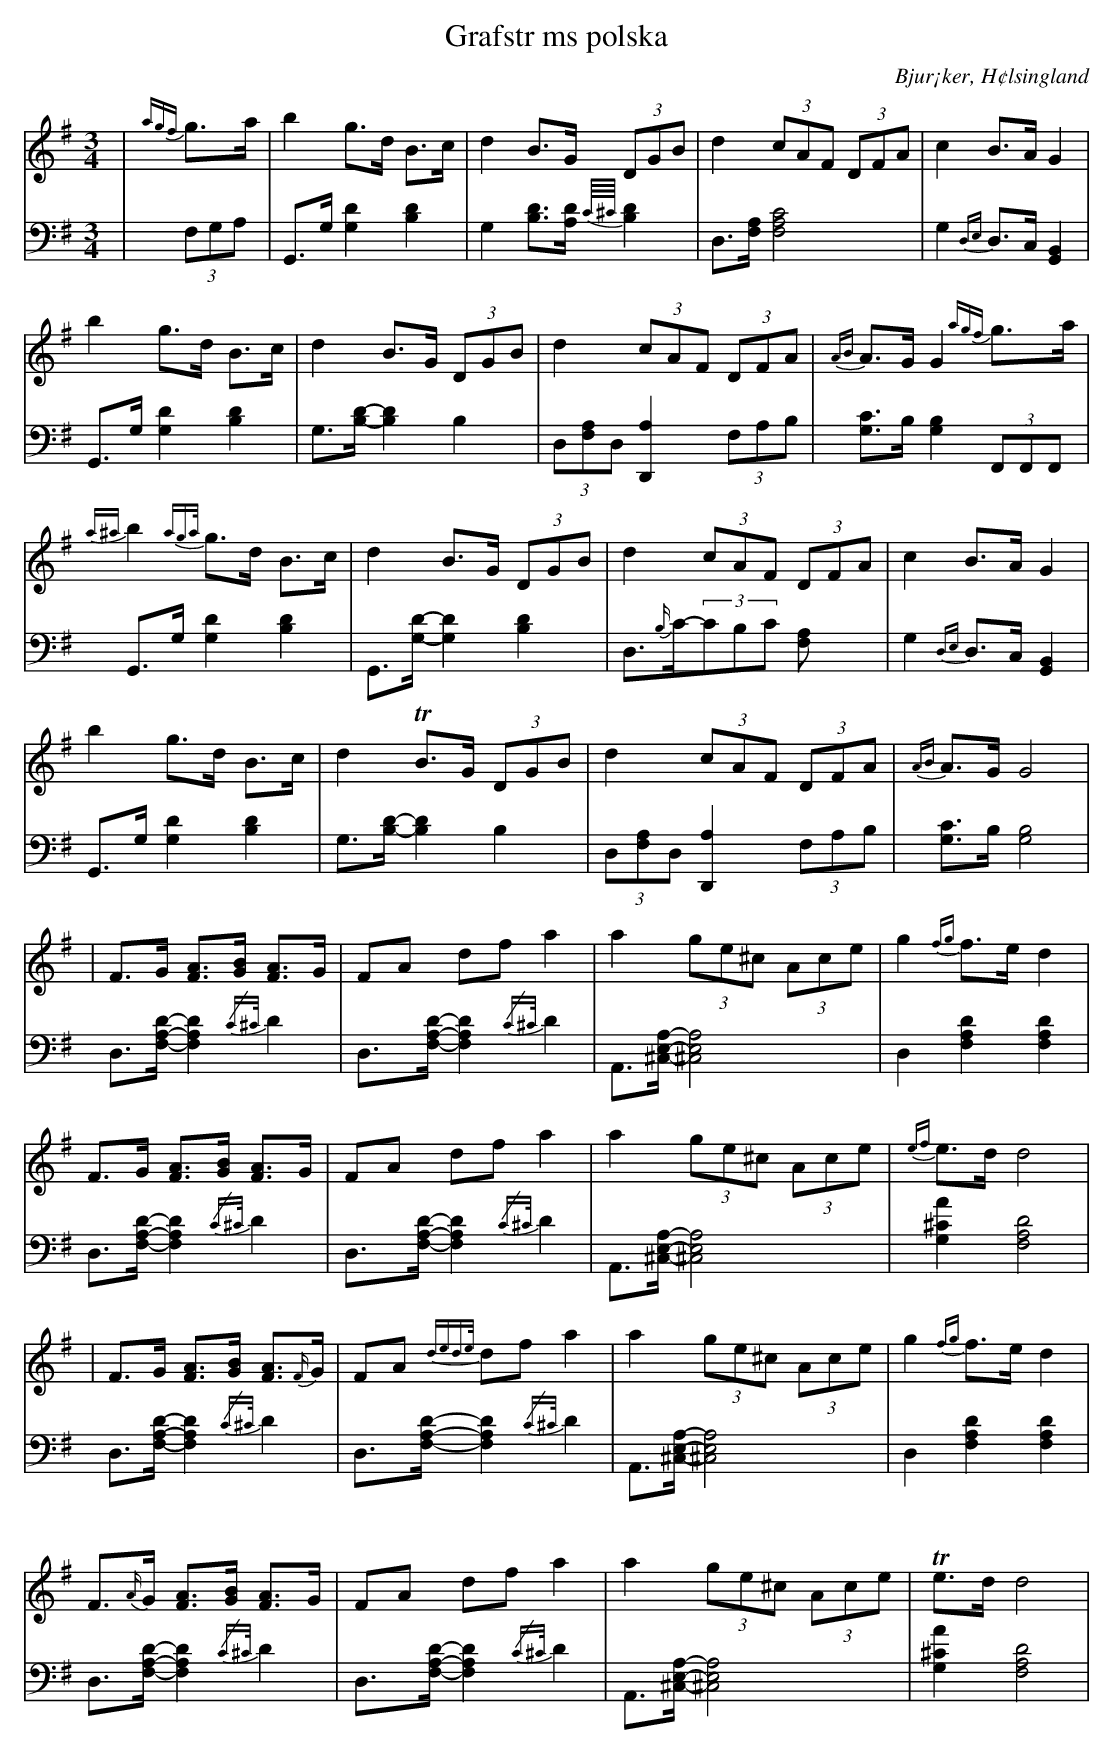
X:1
T: Grafstr ms polska
O: Bjur¡ker, H¢lsingland
M: 3/4
L: 1/8
K: G
V:1
V:2
V: 1
|{agf}g>a|b2 g>d B>c|d2 B>G (3DGB|d2 (3cAF (3DFA|c2 B>A G2|
b2 g>d B>c|d2 B>G (3DGB|d2 (3cAF (3DFA|{AB}A>G G2 {agf}g>a|
{a^a}b2 {aga/}g>d B>c|d2 B>G (3DGB|d2 (3cAF (3DFA|c2 B>A G2|
b2 g>d B>c|d2 TB>G (3DGB|d2 (3cAF (3DFA|{AB}A>G G4|
|F>G [FA]>[GB] [FA]>G |FA df a2 |a2 (3ge^c (3Ace |g2 {fg}f>e d2 |
F>G [FA]>[GB] [FA]>G |FA df a2 |a2 (3ge^c (3Ace |{ef}e>d d4|
|F>G [FA]>[GB] [FA]>{F/}G |FA {dede/}df a2 |a2 (3ge^c (3Ace |g2 {fg}f>e d2 |
F>{A/}G [FA]>[GB] [FA]>G |FA df a2 |a2 (3ge^c (3Ace |Te>d d4|
V:2 clef=bass
|(3F,G,A, | G,,>G, [G,2D2] [B,2D2]|G,2 [B,D]>[A,D] {C//^C//}[B,D]2|D,>[F,A,] [F,4A,4C4]| G,2 {D,E,}D,>C, [G,,2B,,2]|
 G,,>G, [G,2D2] [B,2D2]|G,>[B,D]-[B,2D2] B,2|(3D,[F,A,]D, [D,,2A,2] (3F,A,B,| [G,C]>B, [G,2B,2](3F,,F,,F,,|
G,,>G, [G,2D2] [B,2D2]|G,,>[G,D]-[G,2D2] [B,2D2]|D,>{B,/}C-(3CB,C [F,2A,]| G,2 {D,E,}D,>C, [G,,2B,,2]|
 G,,>G, [G,2D2] [B,2D2]|G,>[B,D]-[B,2D2] B,2|(3D,[F,A,]D, [D,,2A,2] (3F,A,B,| [G,C]>B, [G,4B,4]|
D,>[F,A,D]-[F,2A,2D2] {/C^C/}D2|D,>[F,A,D]-[F,2A,2D2] {/C^C/}D2| A,,>[^C,E,A,]-[^C,4E,4A,4]|D,2 [F,2A,2D2] [F,2A,2D2] |
D,>[F,A,D]-[F,2A,2D2] {/C^C/}D2| D,>[F,A,D]-[F,2A,2D2] {/C^C/}D2| A,,>[^C,E,A,]-[^C,4E,4A,4]| [G,2A2^C2] [F,4A,4D4]|
D,>[F,A,D]-[F,2A,2D2] {/C^C/}D2|D,>[F,A,D]-[F,2A,2D2] {/C^C/}D2| A,,>[^C,E,A,]-[^C,4E,4A,4]|D,2 [F,2A,2D2] [F,2A,2D2] |
D,>[F,A,D]-[F,2A,2D2] {/C^C/}D2| D,>[F,A,D]-[F,2A,2D2] {/C^C/}D2| A,,>[^C,E,A,]-[^C,4E,4A,4]| [G,2A2^C2] [F,4A,4D4]|
